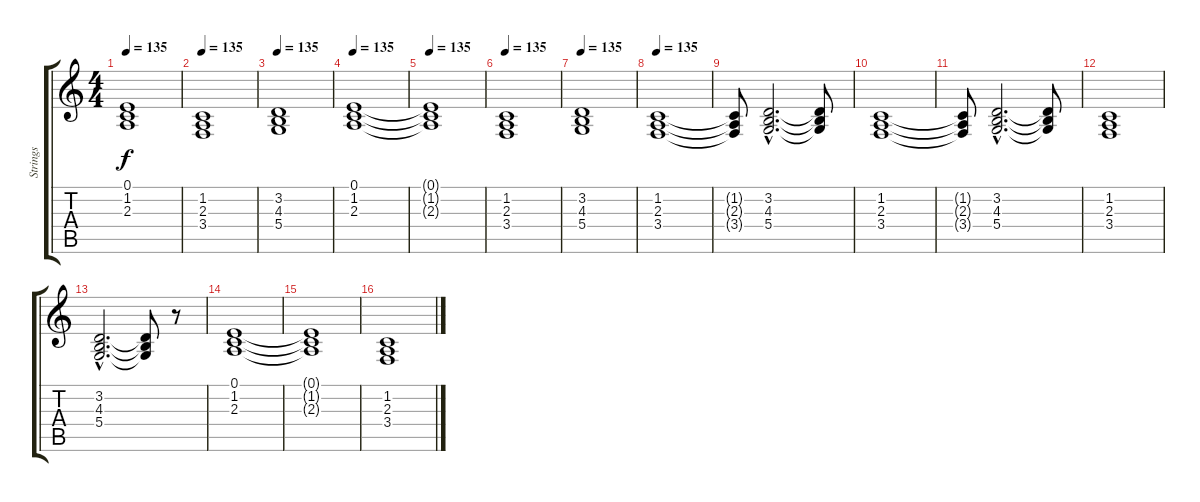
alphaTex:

\track ("Strings" "Strings") {instrument stringensemble1}
\staff {score tabs}
\tuning (E4 B3 G3 D3 A2 E2) {hide}
\ts (4 4)
\tempo 135
\clef g2
\ks c
(0.1{t} 1.2{t} 2.3{t}).1{dy f} |
\tempo 135
(1.2 2.3 3.4).1 |
\tempo 135
(3.2 4.3 5.4).1 |
\tempo 135
(0.1 1.2 2.3).1 |
\tempo 135
(0.1{t} 1.2{t} 2.3{t}).1 |
\tempo 135
(1.2 2.3 3.4).1 |
\tempo 135
(3.2 4.3 5.4).1 |
\tempo 135
(1.2 2.3 3.4).1{volume 10} |
(1.2{t} 2.3{t} 3.4{t}).8 (3.2{hac} 4.3{hac} 5.4{hac}).2{d} (3.2{t} 4.3{t} 5.4{t}).8 |
(1.2 2.3 3.4).1{volume 10} |
(1.2{t} 2.3{t} 3.4{t}).8 (3.2{hac} 4.3{hac} 5.4{hac}).2{d} (3.2{t} 4.3{t} 5.4{t}).8 |
(1.2 2.3 3.4).1{volume 10} |
(3.2{hac} 4.3{hac} 5.4{hac}).2{d} (3.2{t} 4.3{t} 5.4{t}).8 r.8 |
(0.1 1.2 2.3).1 |
(0.1{t} 1.2{t} 2.3{t}).1 |
(1.2 2.3 3.4).1
